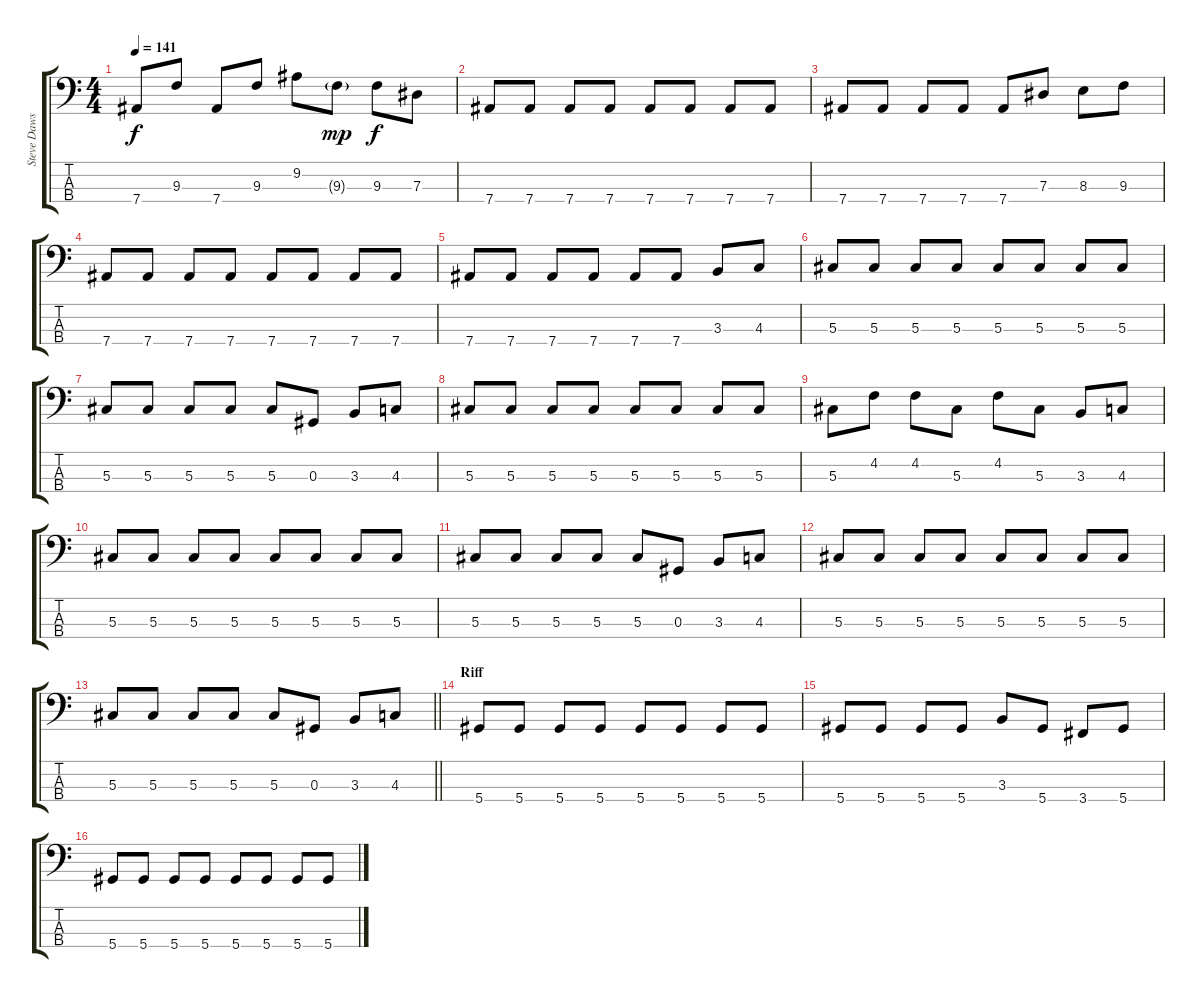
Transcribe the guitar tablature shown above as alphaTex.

\track ("Steve Dawson" "Steve Daws") {instrument electricbassfinger}
\staff {score tabs}
\tuning (Gb2 Db2 Ab1 Eb1) {hide}
\ts (4 4)
\tempo 141
\clef f4
\ks c
7.4.8{dy f} 9.3.8 7.4.8 9.3.8 9.2.8 9.3{g}.8{dy mp} 9.3.8{dy f} 7.3.8 |
7.4.8 7.4.8 7.4.8 7.4.8 7.4.8 7.4.8 7.4.8 7.4.8 |
7.4.8 7.4.8 7.4.8 7.4.8 7.4.8 7.3.8 8.3.8 9.3.8 |
7.4.8 7.4.8 7.4.8 7.4.8 7.4.8 7.4.8 7.4.8 7.4.8 |
7.4.8 7.4.8 7.4.8 7.4.8 7.4.8 7.4.8 3.3.8 4.3.8 |
5.3.8 5.3.8 5.3.8 5.3.8 5.3.8 5.3.8 5.3.8 5.3.8 |
5.3.8 5.3.8 5.3.8 5.3.8 5.3.8 0.3.8 3.3.8 4.3.8 |
5.3.8 5.3.8 5.3.8 5.3.8 5.3.8 5.3.8 5.3.8 5.3.8 |
5.3.8 4.2.8 4.2.8 5.3.8 4.2.8 5.3.8 3.3.8 4.3.8 |
5.3.8 5.3.8 5.3.8 5.3.8 5.3.8 5.3.8 5.3.8 5.3.8 |
5.3.8 5.3.8 5.3.8 5.3.8 5.3.8 0.3.8 3.3.8 4.3.8 |
5.3.8 5.3.8 5.3.8 5.3.8 5.3.8 5.3.8 5.3.8 5.3.8 |
\barLineRight lightlight
5.3.8 5.3.8 5.3.8 5.3.8 5.3.8 0.3.8 3.3.8 4.3.8 |
\section ("" "Riff")
5.4.8 5.4.8 5.4.8 5.4.8 5.4.8 5.4.8 5.4.8 5.4.8 |
5.4.8 5.4.8 5.4.8 5.4.8 3.3.8 5.4.8 3.4.8 5.4.8 |
5.4.8 5.4.8 5.4.8 5.4.8 5.4.8 5.4.8 5.4.8 5.4.8
